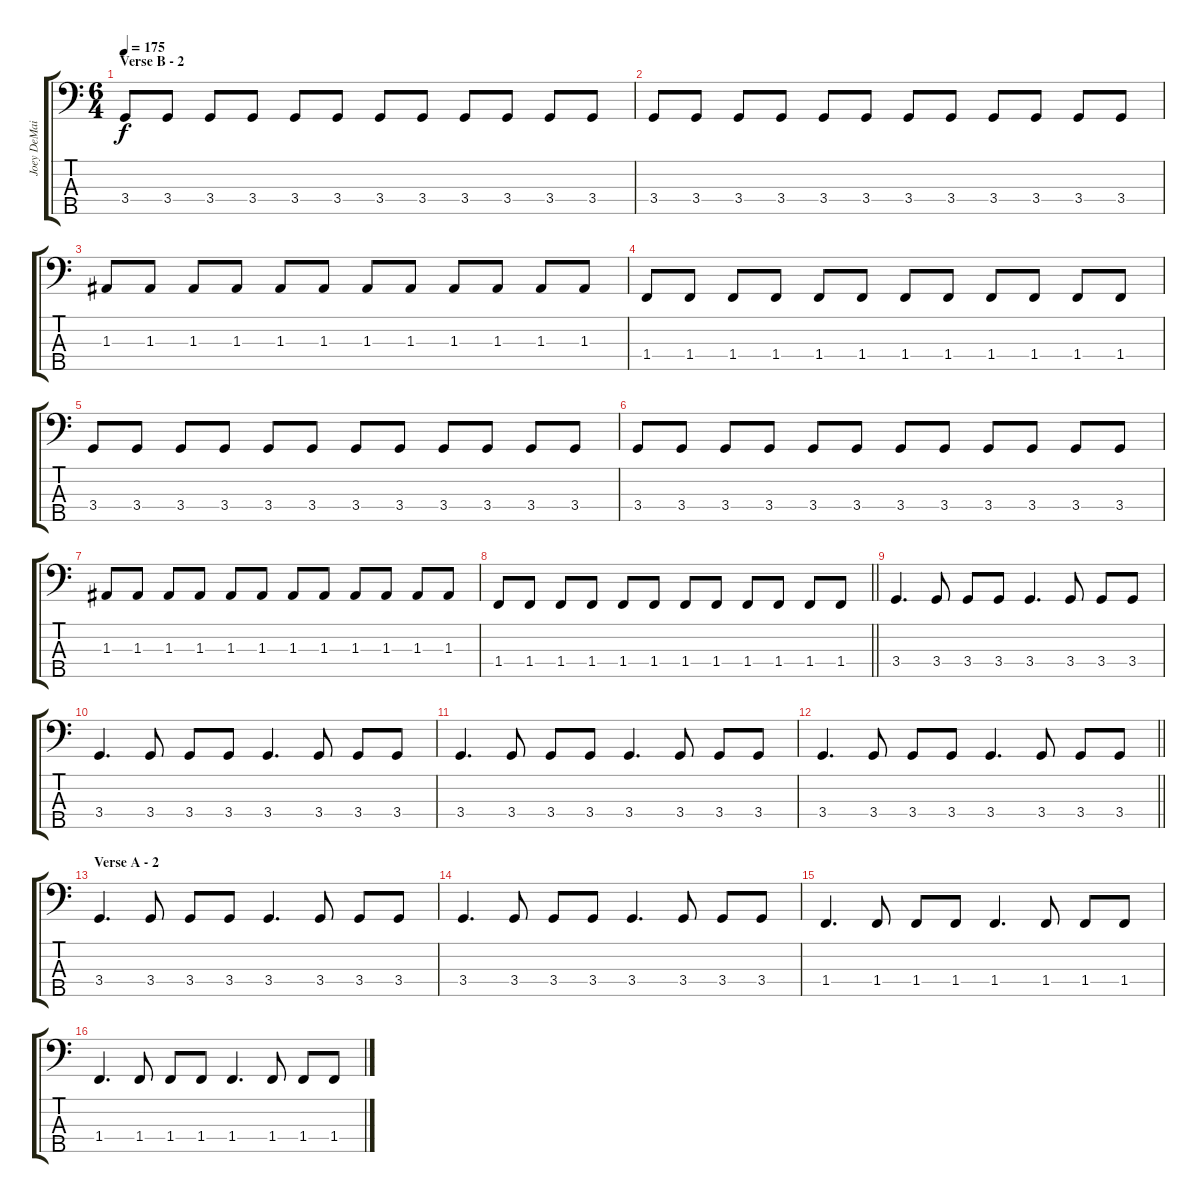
\track ("Joey DeMaio" "Joey DeMai") {instrument electricbasspick}
\staff {score tabs}
\tuning (G2 D2 A1 E1 B0) {hide}
\ts (6 4)
\section ("" "Verse B - 2")
\tempo 175
\clef f4
\ks c
3.4.8{dy f} 3.4.8 3.4.8 3.4.8 3.4.8 3.4.8 3.4.8 3.4.8 3.4.8 3.4.8 3.4.8 3.4.8 |
3.4.8 3.4.8 3.4.8 3.4.8 3.4.8 3.4.8 3.4.8 3.4.8 3.4.8 3.4.8 3.4.8 3.4.8 |
1.3.8 1.3.8 1.3.8 1.3.8 1.3.8 1.3.8 1.3.8 1.3.8 1.3.8 1.3.8 1.3.8 1.3.8 |
1.4.8 1.4.8 1.4.8 1.4.8 1.4.8 1.4.8 1.4.8 1.4.8 1.4.8 1.4.8 1.4.8 1.4.8 |
3.4.8 3.4.8 3.4.8 3.4.8 3.4.8 3.4.8 3.4.8 3.4.8 3.4.8 3.4.8 3.4.8 3.4.8 |
3.4.8 3.4.8 3.4.8 3.4.8 3.4.8 3.4.8 3.4.8 3.4.8 3.4.8 3.4.8 3.4.8 3.4.8 |
1.3.8 1.3.8 1.3.8 1.3.8 1.3.8 1.3.8 1.3.8 1.3.8 1.3.8 1.3.8 1.3.8 1.3.8 |
\barLineRight lightlight
1.4.8 1.4.8 1.4.8 1.4.8 1.4.8 1.4.8 1.4.8 1.4.8 1.4.8 1.4.8 1.4.8 1.4.8 |
3.4.4{d} 3.4.8 3.4.8 3.4.8 3.4.4{d} 3.4.8 3.4.8 3.4.8 |
3.4.4{d} 3.4.8 3.4.8 3.4.8 3.4.4{d} 3.4.8 3.4.8 3.4.8 |
3.4.4{d} 3.4.8 3.4.8 3.4.8 3.4.4{d} 3.4.8 3.4.8 3.4.8 |
\barLineRight lightlight
3.4.4{d} 3.4.8 3.4.8 3.4.8 3.4.4{d} 3.4.8 3.4.8 3.4.8 |
\section ("" "Verse A - 2")
3.4.4{d} 3.4.8 3.4.8 3.4.8 3.4.4{d} 3.4.8 3.4.8 3.4.8 |
3.4.4{d} 3.4.8 3.4.8 3.4.8 3.4.4{d} 3.4.8 3.4.8 3.4.8 |
1.4.4{d} 1.4.8 1.4.8 1.4.8 1.4.4{d} 1.4.8 1.4.8 1.4.8 |
1.4.4{d} 1.4.8 1.4.8 1.4.8 1.4.4{d} 1.4.8 1.4.8 1.4.8
